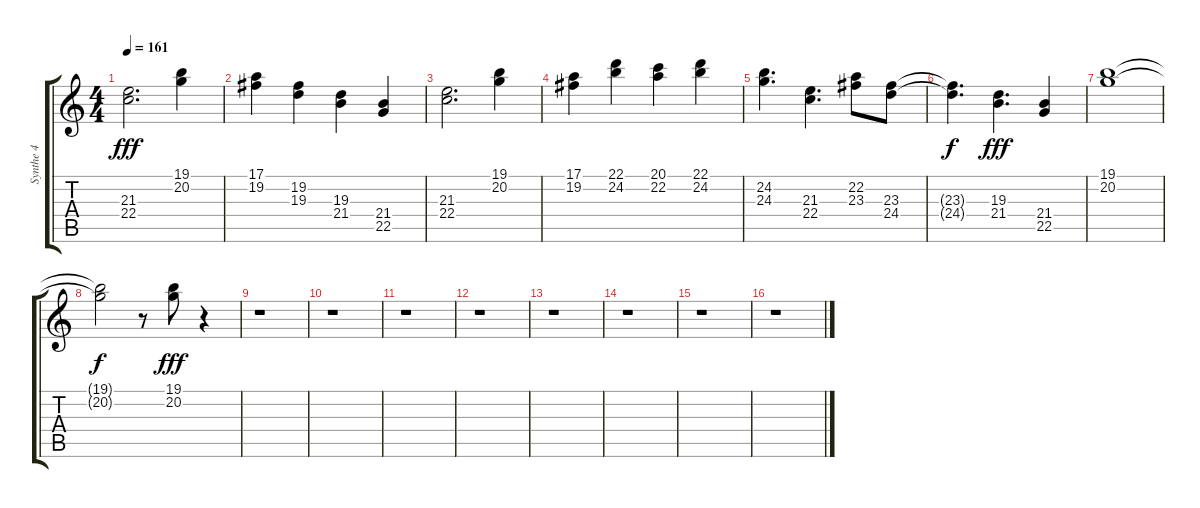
\track ("Synthe 4" "Synthe 4") {instrument lead2sawtooth}
\staff {score tabs}
\tuning (E4 B3 G3 D3 A2 E2) {hide}
\ts (4 4)
\tempo 161
\clef g2
\ks c
(21.3 22.4).2{d dy fff} (19.1 20.2).4 |
(17.1 19.2).4 (19.2 19.3).4 (19.3 21.4).4 (21.4 22.5).4 |
(21.3 22.4).2{d} (19.1 20.2).4 |
(17.1 19.2).4 (22.1 24.2).4 (20.1 22.2).4 (22.1 24.2).4 |
(24.2 24.3).4{d} (21.3 22.4).4{d} (22.2 23.3).8 (23.3 24.4).8 |
(23.3{t} 24.4{t}).4{d dy f} (19.3 21.4).4{d dy fff} (21.4 22.5).4 |
(19.1 20.2).1 |
(19.1{t} 20.2{t}).2{dy f} r.8 (19.1 20.2).8{dy fff} r.4 |
r.1 |
r.1 |
r.1 |
r.1 |
r.1 |
r.1 |
r.1 |
r.1
